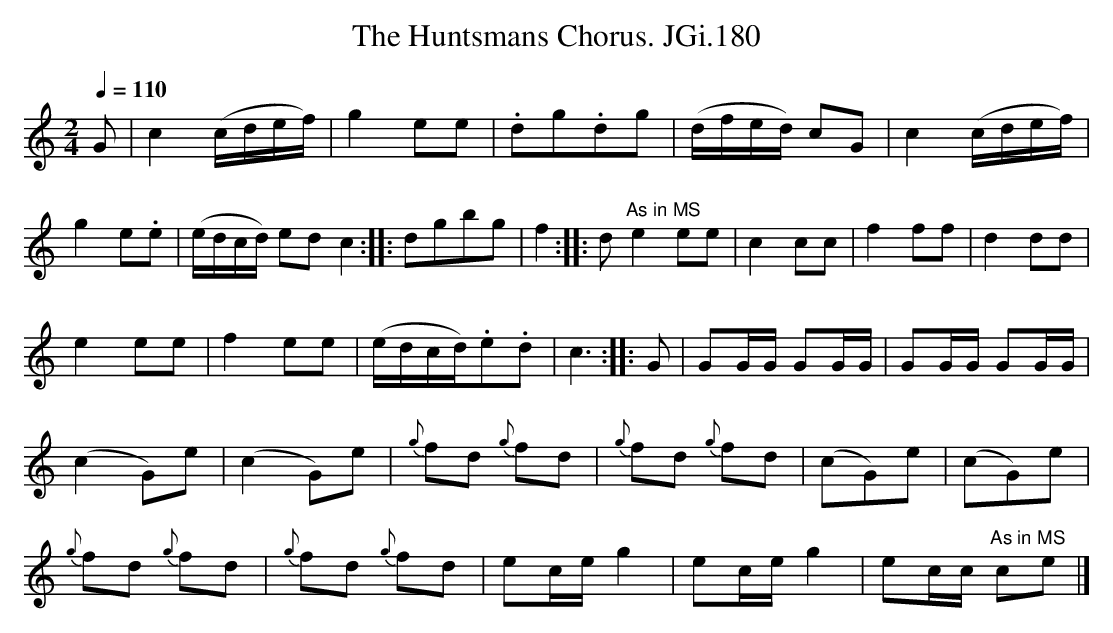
X:1
T:Huntsmans Chorus. JGi.180, The
M:2/4
L:1/8
Q:1/4=110
K:C
G|c2(c/d/e/f/)|g2ee|.dg.dg|(d/f/e/d/) cG|c2(c/d/e/f/)|
g2e.e|(e/d/c/d/) edc2::dgbg|f2::d"As in MS"e2ee|c2cc|f2ff|d2dd|
e2ee|f2ee|(e/d/c/d/).e.d|c3::G|GG/G/ GG/G/|GG/G/ GG/G/|
(c2G)e|(c2G)e|{g}fd {g}fd|{g}fd {g}fd|(cG)e|(cG)e|
{g}fd {g}fd|{g}fd {g}fd|ec/e/ g2|ec/e/g2|ec/c/"As in MS" ce|]
